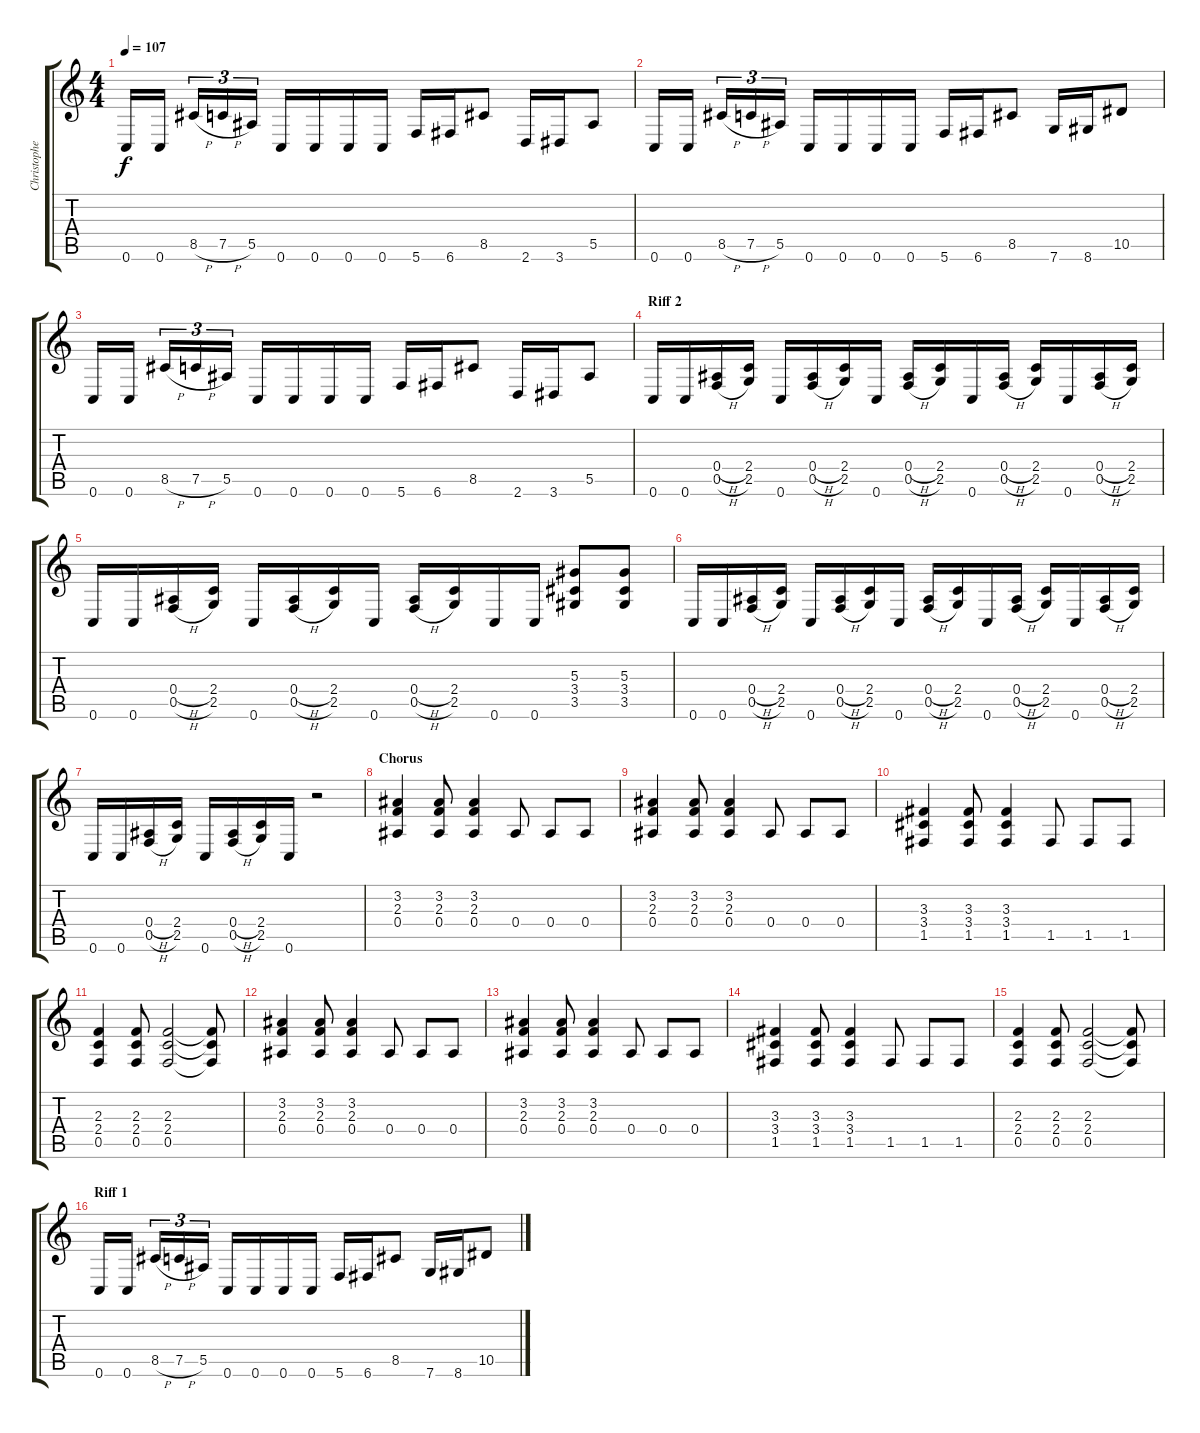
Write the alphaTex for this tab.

\track ("Christopher (R)" "Christophe") {instrument distortionguitar}
\staff {score tabs}
\tuning (C4 G3 Eb3 Bb2 F2 C2) {hide}
\ts (4 4)
\tempo 107
\clef g2
\ks c
0.6.16{dy f} 0.6.16 8.5{h}.16{tu (3 2)} 7.5{h}.16{tu (3 2)} 5.5.16{tu (3 2)} 0.6.16 0.6.16 0.6.16 0.6.16 5.6.16 6.6.16 8.5.8 2.6.16 3.6.16 5.5.8 |
0.6.16 0.6.16 8.5{h}.16{tu (3 2)} 7.5{h}.16{tu (3 2)} 5.5.16{tu (3 2)} 0.6.16 0.6.16 0.6.16 0.6.16 5.6.16 6.6.16 8.5.8 7.6.16 8.6.16 10.5.8 |
0.6.16 0.6.16 8.5{h}.16{tu (3 2)} 7.5{h}.16{tu (3 2)} 5.5.16{tu (3 2)} 0.6.16 0.6.16 0.6.16 0.6.16 5.6.16 6.6.16 8.5.8 2.6.16 3.6.16 5.5.8 |
\section ("" "Riff 2")
0.6.16 0.6.16 (0.4{h} 0.5{h}).16 (2.4 2.5).16 0.6.16 (0.4{h} 0.5{h}).16 (2.4 2.5).16 0.6.16 (0.4{h} 0.5{h}).16 (2.4 2.5).16 0.6.16 (0.4{h} 0.5{h}).16 (2.4 2.5).16 0.6.16 (0.4{h} 0.5{h}).16 (2.4 2.5).16 |
0.6.16 0.6.16 (0.4{h} 0.5{h}).16 (2.4 2.5).16 0.6.16 (0.4{h} 0.5{h}).16 (2.4 2.5).16 0.6.16 (0.4{h} 0.5{h}).16 (2.4 2.5).16 0.6.16 0.6.16 (5.3 3.4 3.5).8 (5.3 3.4 3.5).8 |
0.6.16 0.6.16 (0.4{h} 0.5{h}).16 (2.4 2.5).16 0.6.16 (0.4{h} 0.5{h}).16 (2.4 2.5).16 0.6.16 (0.4{h} 0.5{h}).16 (2.4 2.5).16 0.6.16 (0.4{h} 0.5{h}).16 (2.4 2.5).16 0.6.16 (0.4{h} 0.5{h}).16 (2.4 2.5).16 |
0.6.16 0.6.16 (0.4{h} 0.5{h}).16 (2.4 2.5).16 0.6.16 (0.4{h} 0.5{h}).16 (2.4 2.5).16 0.6.16 r.2 |
\section ("" "Chorus")
(3.2 2.3 0.4).4 (3.2 2.3 0.4).8 (3.2 2.3 0.4).4 0.4.8 0.4.8 0.4.8 |
(3.2 2.3 0.4).4 (3.2 2.3 0.4).8 (3.2 2.3 0.4).4 0.4.8 0.4.8 0.4.8 |
(3.3 3.4 1.5).4 (3.3 3.4 1.5).8 (3.3 3.4 1.5).4 1.5.8 1.5.8 1.5.8 |
(2.3 2.4 0.5).4 (2.3 2.4 0.5).8 (2.3 2.4 0.5).2 (2.3{t} 2.4{t} 0.5{t}).8 |
(3.2 2.3 0.4).4 (3.2 2.3 0.4).8 (3.2 2.3 0.4).4 0.4.8 0.4.8 0.4.8 |
(3.2 2.3 0.4).4 (3.2 2.3 0.4).8 (3.2 2.3 0.4).4 0.4.8 0.4.8 0.4.8 |
(3.3 3.4 1.5).4 (3.3 3.4 1.5).8 (3.3 3.4 1.5).4 1.5.8 1.5.8 1.5.8 |
(2.3 2.4 0.5).4 (2.3 2.4 0.5).8 (2.3 2.4 0.5).2 (2.3{t} 2.4{t} 0.5{t}).8 |
\section ("" "Riff 1")
0.6.16 0.6.16 8.5{h}.16{tu (3 2)} 7.5{h}.16{tu (3 2)} 5.5.16{tu (3 2)} 0.6.16 0.6.16 0.6.16 0.6.16 5.6.16 6.6.16 8.5.8 7.6.16 8.6.16 10.5.8
